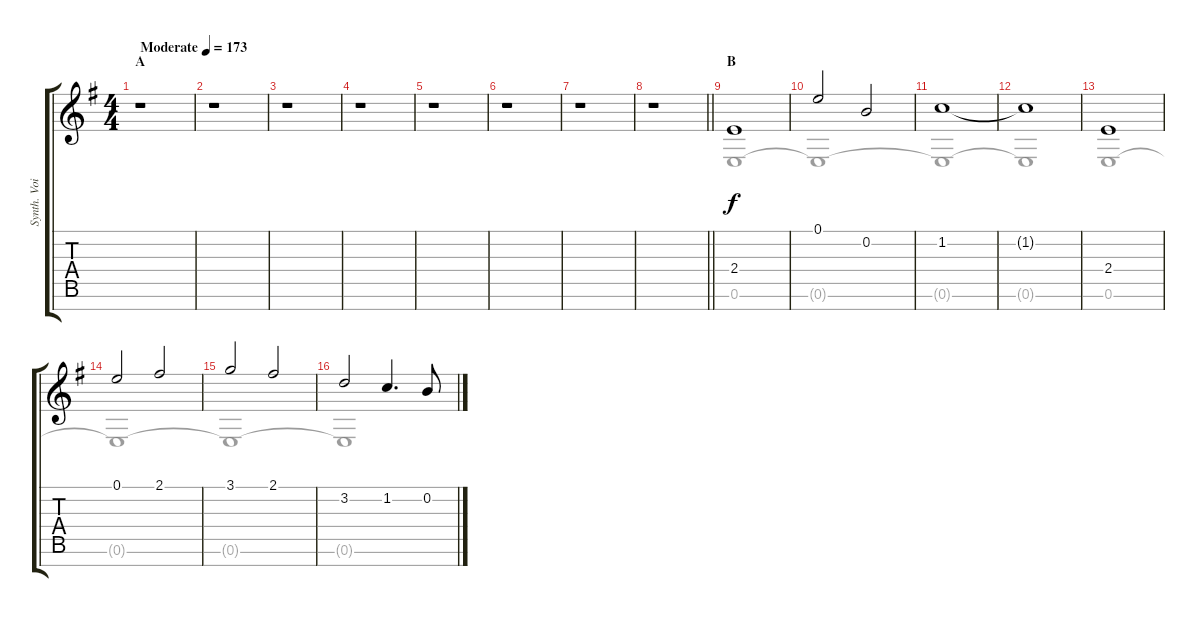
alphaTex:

\track ("Synth. Voice" "Synth. Voi") {instrument lead6voice}
\staff {score tabs}
\tuning (E5 B4 G4 D4 A3 E3 B2) {hide}
\voice
\ts (4 4)
\section ("" "A")
\tempo (173 "Moderate")
\clef g2
\ks g
r.1{dy f instrument lead6voice} |
r.1 |
r.1 |
r.1 |
r.1 |
r.1 |
r.1 |
\barLineRight lightlight
r.1 |
\section ("" "B")
2.4.1 |
0.1.2 0.2.2 |
1.2.1 |
1.2{t}.1 |
2.4.1 |
0.1.2 2.1.2 |
3.1.2 2.1.2 |
3.2.2 1.2.4{d} 0.2.8
\voice
\clef g2
\ottava regular
\simile none
\ks g
|
|
|
|
|
|
|
\barLineRight lightlight
|
0.6.1 |
0.6{t}.1 |
0.6{t}.1 |
0.6{t}.1 |
0.6.1 |
0.6{t}.1 |
0.6{t}.1 |
0.6{t}.1
